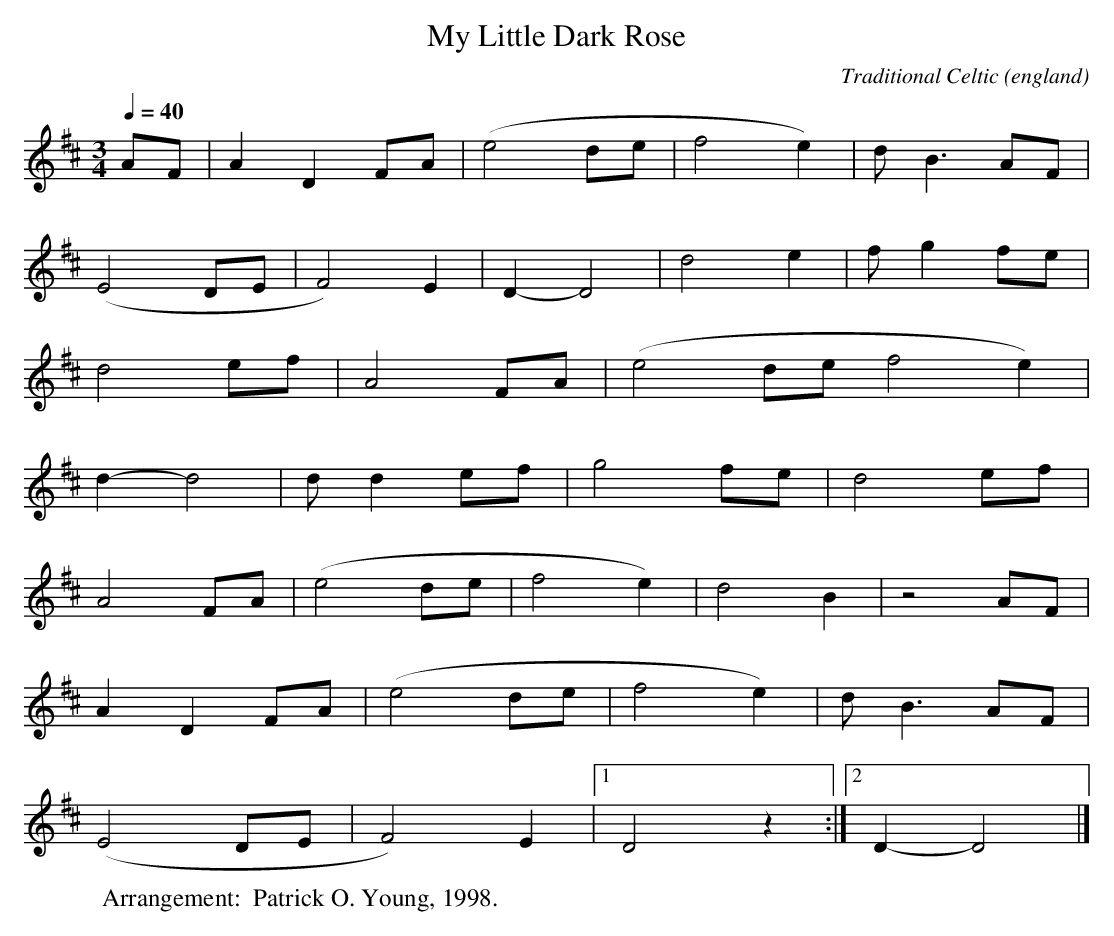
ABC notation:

X:1
T:My Little Dark Rose
O:england
M:3/4
L:1/4
Q:40
C:Traditional Celtic
K:D
A/2F/2 | A D F/2A/2 | (e2 d/2e/2 | f2 e) | d/2 B> AF/2 |
(E2 D/2E/2 | F2) E | D-D2 | d2 e | f/2 g f/2e/2 |
d2 e/2f/2 | A2 F/2A/2 | (e2 d/2e/2 f2 e) |
d-d2 | d/2 d e/2f/2 | g2 f/2e/2 | d2 e/2f/2 |
A2 F/2A/2 | (e2 d/2e/2 | f2 e) | d2 B | z2 A/2F/2 |
A D F/2A/2 | (e2 d/2e/2 | f2 e) | d/2 B> AF/2 |
(E2 D/2E/2 | F2) E |1 D2 z :|2 D-D2  |]
W: Arrangement:  Patrick O. Young, 1998.
